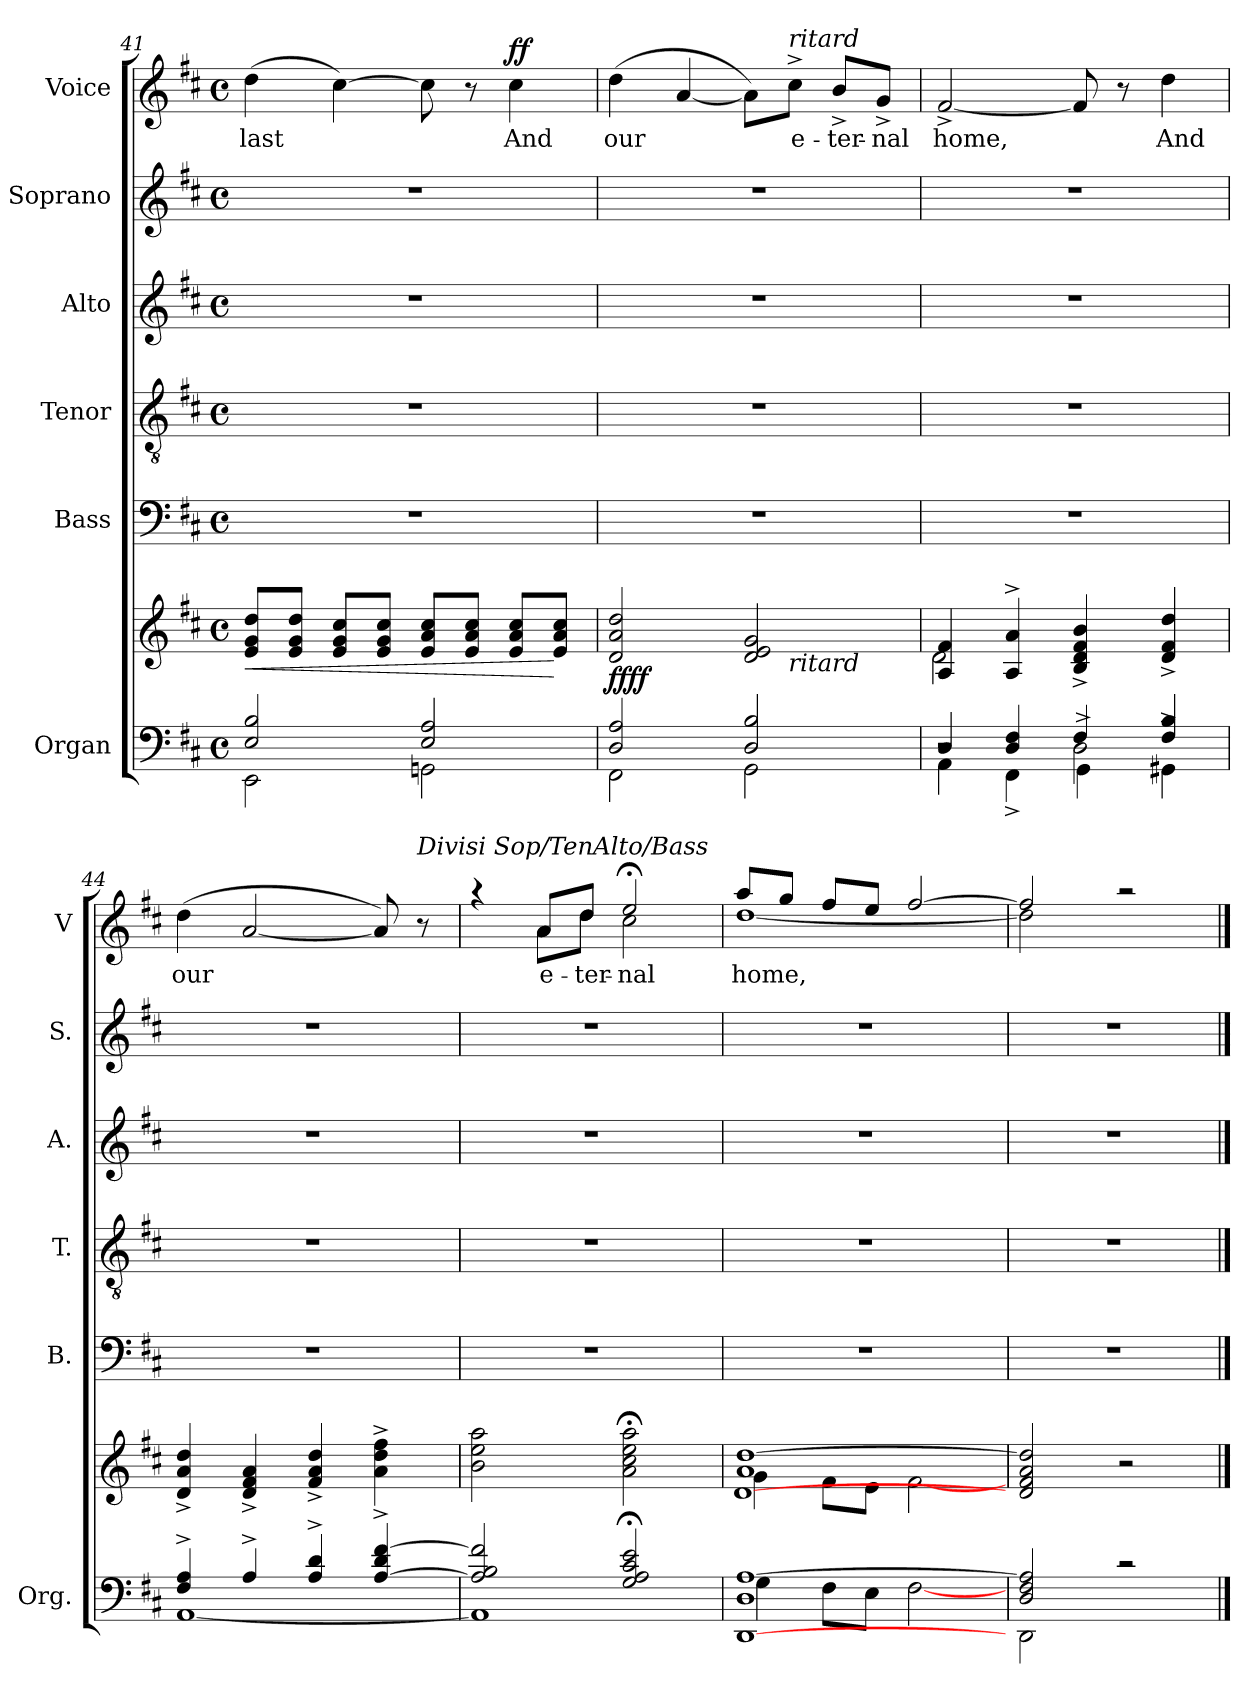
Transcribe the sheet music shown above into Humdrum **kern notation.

**kern	**kern	**dynam	**kern	**kern	**kern	**kern	**kern	**text	**dynam
*part6	*part6	*part6	*part5	*part4	*part3	*part2	*part1	*part1	*part1
*staff7	*staff6	*staff6/7	*staff5	*staff4	*staff3	*staff2	*staff1	*staff1	*staff1
*I"Organ	*	*	*I"Bass	*I"Tenor	*I"Alto	*I"Soprano	*I"Voice	*	*
*I'Org.	*	*	*I'B.	*I'T.	*I'A.	*I'S.	*I'V	*	*
*clefF4	*clefG2	*	*clefF4	*clefGv2	*clefG2	*clefG2	*clefG2	*	*
*	*	*	*	*ITrd7c12	*	*	*	*	*
*k[f#c#]	*k[f#c#]	*	*k[f#c#]	*k[f#c#]	*k[f#c#]	*k[f#c#]	*k[f#c#]	*	*
*D:	*D:	*	*D:	*D:	*D:	*D:	*D:	*	*
*M4/4	*M4/4	*	*M4/4	*M4/4	*M4/4	*M4/4	*M4/4	*	*
*met(c)	*met(c)	*	*met(c)	*met(c)	*met(c)	*met(c)	*met(c)	*	*
=41	=41	=41	=41	=41	=41	=41	=41	=41	=41
*^	*	*	*	*	*	*	*	*	*
!	!	!	!LO:HP:b	!	!	!	!	!	!LO:LY:b	!
2E/ 2B/	2EE\	8e/ 8g/ 8dd/L	<	1r	1r	1r	1r	(>4dd\	last	.
.	.	8e/ 8g/ 8dd/J	.	.	.	.	.	.	.	.
.	.	8e/ 8g/ 8cc#/L	.	.	.	.	.	[>4cc#\)	.	.
.	.	8e/ 8g/ 8cc#/J	.	.	.	.	.	.	.	.
2E/ 2A/	2GGn\	8e/ 8a/ 8cc#/L	.	.	.	.	.	8cc#\]	.	.
.	.	8e/ 8a/ 8cc#/J	.	.	.	.	.	8r	.	.
!	!	!	!	!	!	!	!	!	!LO:LY:b	!LO:DY:a
.	.	8e/ 8a/ 8cc#/L	.	.	.	.	.	4cc#\	And	ff
.	.	8e/ 8a/ 8cc#/J	[	.	.	.	.	.	.	.
=42	=42	=42	=42	=42	=42	=42	=42	=42	=42	=42
!	!	!	!LO:DY:b	!	!	!	!	!	!LO:LY:b	!
!	!	!	!LO:DY:n=1:b	!	!	!	!	!	!	!
*	*	*^	*	*	*	*	*	*	*	*
2D/ 2A/	2FF#\	2d/ 2a/ 2dd/	2ryy	ff ff	1r	1r	1r	1r	(>4dd\	our	.
.	.	.	.	.	.	.	.	.	[<4a/	.	.
2D/ 2B/	2GG\	2d/ 2e/ 2g/	8ryy	.	.	.	.	.	8a\L])	.	.
!	!	!	!	!	!	!	!	!	!LO:TX:a:i:t=ritard	!	!
!	!	!	!LO:TX:b:i:t=ritard	!	!	!	!	!	!	!	!
!	!	!	!	!	!	!	!	!	!	!LO:LY:b	!
.	.	.	4.ryy	.	.	.	.	.	8cc#^>\J	e-	.
!	!	!	!	!	!	!	!	!	!	!LO:LY:b	!
.	.	.	.	.	.	.	.	.	8b^>/L	-ter-	.
!	!	!	!	!	!	!	!	!	!	!LO:LY:b	!
.	.	.	.	.	.	.	.	.	8g^</J	-nal	.
!!LO:LB:g=z
=43	=43	=43	=43	=43	=43	=43	=43	=43	=43	=43	=43
*	*^	*	*	*	*	*	*	*	*	*	*
!	!	!	!	!	!	!	!	!	!	!	!LO:LY:b	!
4D/	4AA\	2r	4A/ 4f#/	2d\	.	1r	1r	1r	1r	[<2f#^</	home,	.
4D/ 4F#/	4FF#^<\	.	4A/^> 4a/^>	.	.	.	.	.	.	.	.	.
4F#/	2D\	4GG^<\	4B/^> 4d/^> 4f#/^> 4b/^>	2ryy	.	.	.	.	.	8f#/]	.	.
.	.	.	.	.	.	.	.	.	.	8r	.	.
!	!	!	!	!	!	!	!	!	!	!	!LO:LY:b	!
4F#/ 4B/	.	4GG#X^<\	4d/^> 4f#/^> 4dd/^>	.	.	.	.	.	.	4dd\	And	.
*	*	*	*v	*v	*	*	*	*	*	*	*	*
=44	=44	=44	=44	=44	=44	=44	=44	=44	=44	=44	=44
!	!	!	!	!	!	!	!	!	!	!LO:LY:b	!
*	*v	*v	*	*	*	*	*	*	*	*	*
4F#/^> 4A/^>	[<1AA	4d/^< 4a/^< 4dd/^<	.	1r	1r	1r	1r	(>4dd\	our	.
4A^>/	.	4d/^< 4f#/^< 4a/^<	.	.	.	.	.	[<2a/	.	.
4A/^> 4d/^>	.	4f#/^< 4a/^< 4dd/^<	.	.	.	.	.	.	.	.
[>4A/^> 4d/^> [>4f#/^>	.	4a\^> 4dd\^> 4ff#\^>	.	.	.	.	.	8a/])	.	.
!	!	!	!	!	!	!	!	!LO:TX:a:i:t=Divisi Sop/TenAlto/Bass	!	!
.	.	.	.	.	.	.	.	8r	.	.
=45	=45	=45	=45	=45	=45	=45	=45	=45	=45	=45
*	*	*	*	*	*	*	*	*^	*	*
2A/] 2B/ 2f#/]	1AA]	2b\ 2ee\ 2aa\	.	1r	1r	1r	1r	4raa	4ryy	.	.
!	!	!	!	!	!	!	!	!	!	!LO:LY:b	!
.	.	.	.	.	.	.	.	8a/L	8a\L	e-	.
!	!	!	!	!	!	!	!	!	!	!LO:LY:b	!
.	.	.	.	.	.	.	.	8dd/J	8dd\J	-ter-	.
!	!	!	!	!	!	!	!	!	!	!LO:LY:b	!
2G/;< 2A/;< 2c#/;< 2e/;<	.	2a\;< 2cc#\;< 2ee\;< 2aa\;<	.	.	.	.	.	2ee;</	2cc#\	-nal	.
!!LO:LB:g=z	!!
=46	=46	=46	=46	=46	=46	=46	=46	=46	=46	=46	=46
*	*^	*^	*	*	*	*	*	*	*	*	*
*	*	*	*	*^	*	*	*	*	*	*	*	*	*
!	!	!	!	!	!	!	!	!	!	!	!	!	!LO:LY:b	!
!	!	!	!	!	!	!	!	!	!	!	!	!	!LO:LY:a	!
1D [>1A	4G\	[<1DD	1a [>1dd	4g\	[<1d	.	1r	1r	1r	1r	8aa/L	[<1dd	home,	.
.	.	.	.	.	.	.	.	.	.	.	8gg/J	.	.	.
.	8F#\L	.	.	8f#\L	.	.	.	.	.	.	8ff#/L	.	.	.
.	8E\J	.	.	8e\J	.	.	.	.	.	.	8ee/J	.	.	.
.	[<2F#\	.	.	[<2f#\	.	.	.	.	.	.	[>2ff#/	.	.	.
*	*v	*v	*	*	*	*	*	*	*	*	*	*	*	*
*	*	*v	*v	*v	*	*	*	*	*	*	*	*	*
=47	=47	=47	=47	=47	=47	=47	=47	=47	=47	=47	=47
2D/ 2F#/ 2A/]	2DD\	2d/ 2f#/ 2a/ 2dd/]	.	1r	1r	1r	1r	2ff#/]	2dd\]	.	.
2rc	2ryy	2r	.	.	.	.	.	2raa	2ryy	.	.
*v	*v	*	*	*	*	*	*	*v	*v	*	*
==	==	==	==	==	==	==	==	==	==
*-	*-	*-	*-	*-	*-	*-	*-	*-	*-
